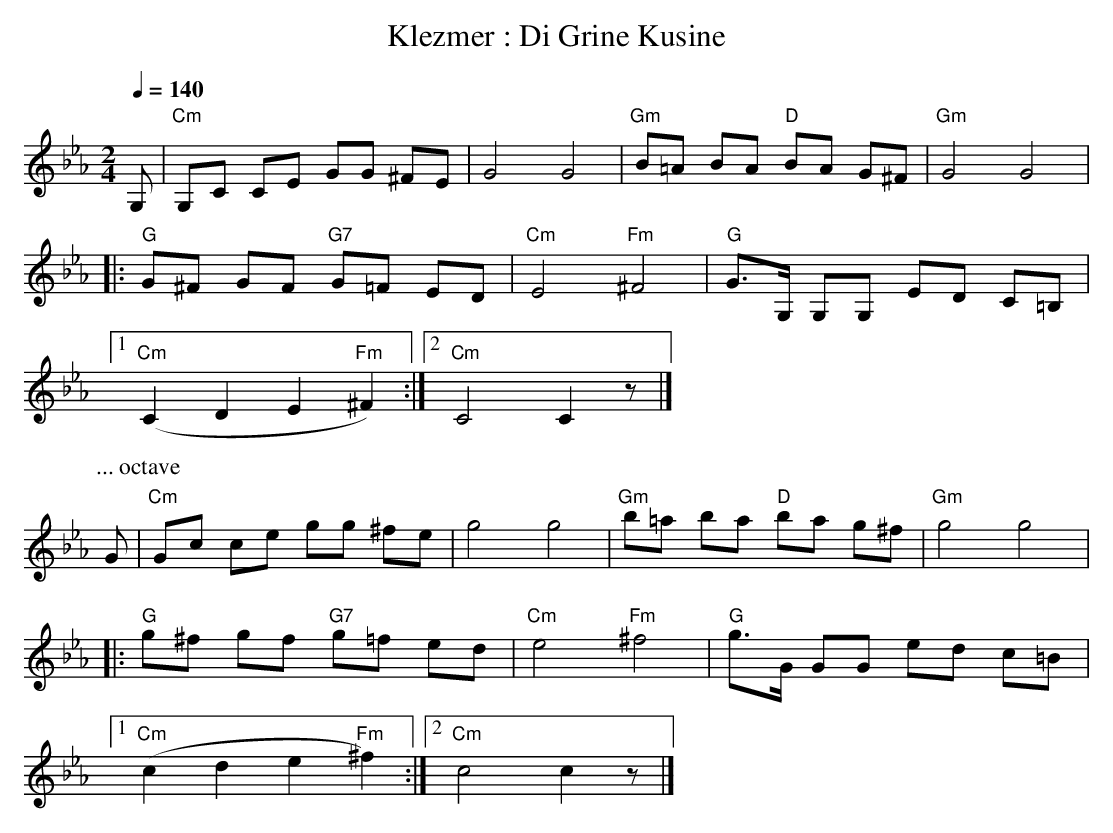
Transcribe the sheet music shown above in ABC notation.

X:1
T:Klezmer : Di Grine Kusine
M:2/4
L:1/8
Q:1/4=140
K:Cm
G, | "Cm"G,C CE GG ^FE | G4 G4 | "Gm"B=A BA "D"BA G^F | "Gm"G4 G4 |:
"G"G^F GF "G7"G=F ED | "Cm"E4 "Fm"^F4 | "G"G>G, G,G, ED C=B, |1
"Cm"(C2 D2 E2 "Fm"^F2) :|2 "Cm"C4 C2 z |]
%%vskip 1
P:... octave
G | "Cm"Gc ce gg ^fe | g4 g4 | "Gm"b=a ba "D"ba g^f | "Gm"g4 g4 |:
"G"g^f gf "G7"g=f ed | "Cm"e4 "Fm"^f4 | "G"g>G GG ed c=B |1
"Cm"(c2 d2 e2 "Fm"^f2) :|2 "Cm"c4 c2 z |]
